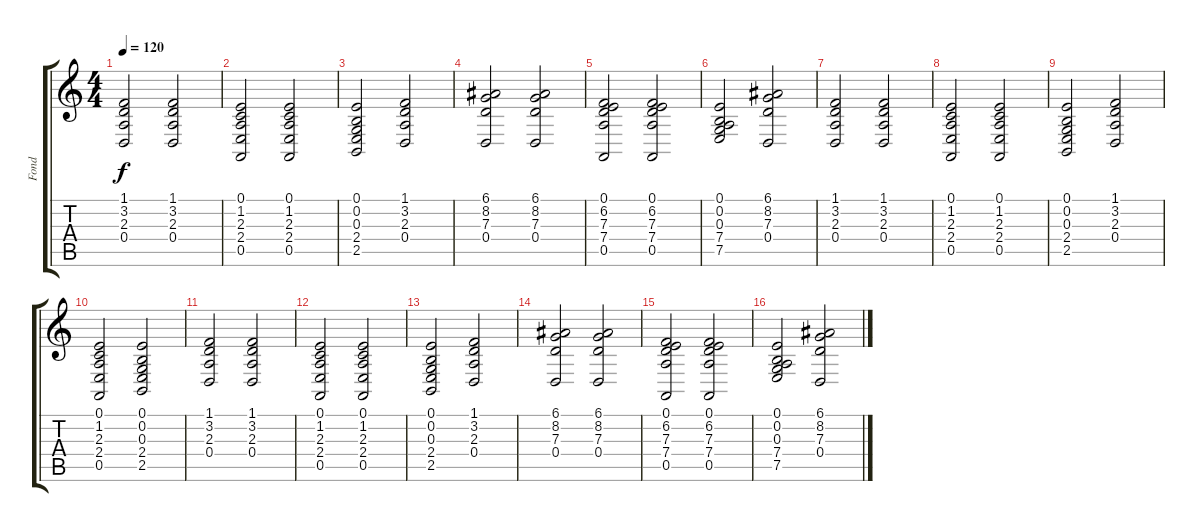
\track ("Fond" "Fond") {instrument synthstrings2}
\staff {score tabs}
\tuning (E4 B3 G3 D3 A2 E2) {hide}
\ts (4 4)
\tempo 120
\clef g2
\ks c
(1.1 3.2 2.3 0.4).2{dy f} (1.1 3.2 2.3 0.4).2 |
(0.1 1.2 2.3 2.4 0.5).2 (0.1 1.2 2.3 2.4 0.5).2 |
(0.1 0.2 0.3 2.4 2.5).2 (1.1 3.2 2.3 0.4).2 |
(6.1 8.2 7.3 0.4).2 (6.1 8.2 7.3 0.4).2 |
(0.1 6.2 7.3 7.4 0.5).2 (0.1 6.2 7.3 7.4 0.5).2 |
(0.1 0.2 0.3 7.4 7.5).2 (6.1 8.2 7.3 0.4).2 |
(1.1 3.2 2.3 0.4).2 (1.1 3.2 2.3 0.4).2 |
(0.1 1.2 2.3 2.4 0.5).2 (0.1 1.2 2.3 2.4 0.5).2 |
(0.1 0.2 0.3 2.4 2.5).2 (1.1 3.2 2.3 0.4).2 |
(0.1 1.2 2.3 2.4 0.5).2 (0.1 0.2 0.3 2.4 2.5).2 |
(1.1 3.2 2.3 0.4).2 (1.1 3.2 2.3 0.4).2 |
(0.1 1.2 2.3 2.4 0.5).2 (0.1 1.2 2.3 2.4 0.5).2 |
(0.1 0.2 0.3 2.4 2.5).2 (1.1 3.2 2.3 0.4).2 |
(6.1 8.2 7.3 0.4).2 (6.1 8.2 7.3 0.4).2 |
(0.1 6.2 7.3 7.4 0.5).2 (0.1 6.2 7.3 7.4 0.5).2 |
(0.1 0.2 0.3 7.4 7.5).2 (6.1 8.2 7.3 0.4).2
